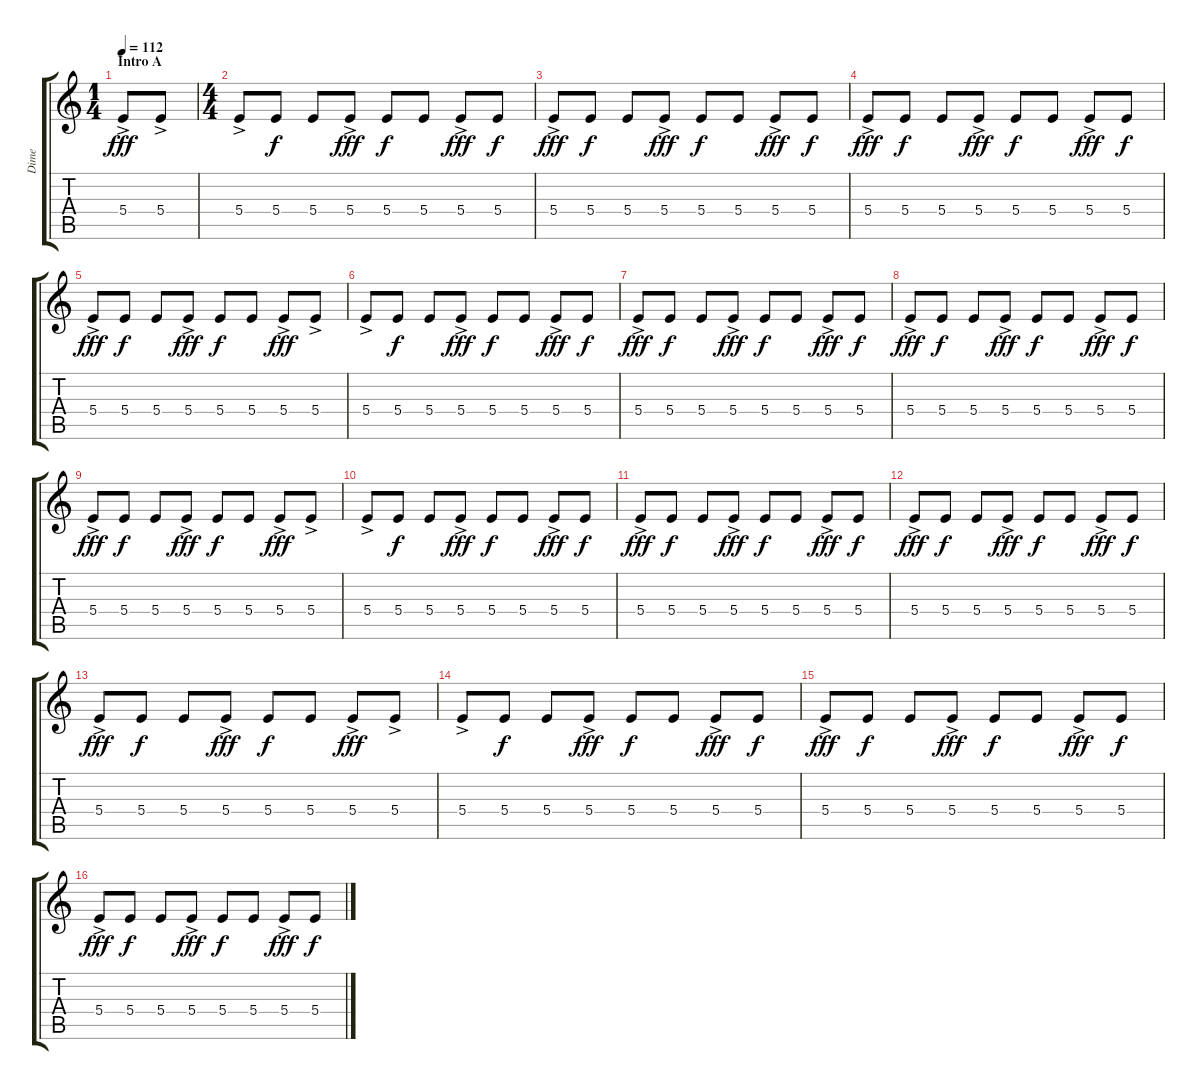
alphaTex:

\track ("Dime" "Dime") {instrument acousticguitarsteel}
\staff {score tabs}
\tuning (Db4 Ab3 E3 B2 Gb2 Db2) {hide}
\ts (1 4)
\section ("" "Intro A")
\tempo 112
\clef g2
\ks c
5.4{ac}.8{dy fff instrument acousticguitarsteel} 5.4{ac}.8 |
\ts (4 4)
5.4{ac}.8 5.4.8{dy f} 5.4.8 5.4{ac}.8{dy fff} 5.4.8{dy f} 5.4.8 5.4{ac}.8{dy fff} 5.4.8{dy f} |
5.4{ac}.8{dy fff} 5.4.8{dy f} 5.4.8 5.4{ac}.8{dy fff} 5.4.8{dy f} 5.4.8 5.4{ac}.8{dy fff} 5.4.8{dy f} |
5.4{ac}.8{dy fff} 5.4.8{dy f} 5.4.8 5.4{ac}.8{dy fff} 5.4.8{dy f} 5.4.8 5.4{ac}.8{dy fff} 5.4.8{dy f} |
5.4{ac}.8{dy fff} 5.4.8{dy f} 5.4.8 5.4{ac}.8{dy fff} 5.4.8{dy f} 5.4.8 5.4{ac}.8{dy fff} 5.4{ac}.8 |
5.4{ac}.8 5.4.8{dy f} 5.4.8 5.4{ac}.8{dy fff} 5.4.8{dy f} 5.4.8 5.4{ac}.8{dy fff} 5.4.8{dy f} |
5.4{ac}.8{dy fff} 5.4.8{dy f} 5.4.8 5.4{ac}.8{dy fff} 5.4.8{dy f} 5.4.8 5.4{ac}.8{dy fff} 5.4.8{dy f} |
5.4{ac}.8{dy fff} 5.4.8{dy f} 5.4.8 5.4{ac}.8{dy fff} 5.4.8{dy f} 5.4.8 5.4{ac}.8{dy fff} 5.4.8{dy f} |
5.4{ac}.8{dy fff} 5.4.8{dy f} 5.4.8 5.4{ac}.8{dy fff} 5.4.8{dy f} 5.4.8 5.4{ac}.8{dy fff} 5.4{ac}.8 |
5.4{ac}.8 5.4.8{dy f} 5.4.8 5.4{ac}.8{dy fff} 5.4.8{dy f} 5.4.8 5.4{ac}.8{dy fff} 5.4.8{dy f} |
5.4{ac}.8{dy fff} 5.4.8{dy f} 5.4.8 5.4{ac}.8{dy fff} 5.4.8{dy f} 5.4.8 5.4{ac}.8{dy fff} 5.4.8{dy f} |
5.4{ac}.8{dy fff} 5.4.8{dy f} 5.4.8 5.4{ac}.8{dy fff} 5.4.8{dy f} 5.4.8 5.4{ac}.8{dy fff} 5.4.8{dy f} |
5.4{ac}.8{dy fff} 5.4.8{dy f} 5.4.8 5.4{ac}.8{dy fff} 5.4.8{dy f} 5.4.8 5.4{ac}.8{dy fff} 5.4{ac}.8 |
5.4{ac}.8 5.4.8{dy f} 5.4.8 5.4{ac}.8{dy fff} 5.4.8{dy f} 5.4.8 5.4{ac}.8{dy fff} 5.4.8{dy f} |
5.4{ac}.8{dy fff} 5.4.8{dy f} 5.4.8 5.4{ac}.8{dy fff} 5.4.8{dy f} 5.4.8 5.4{ac}.8{dy fff} 5.4.8{dy f} |
5.4{ac}.8{dy fff} 5.4.8{dy f} 5.4.8 5.4{ac}.8{dy fff} 5.4.8{dy f} 5.4.8 5.4{ac}.8{dy fff} 5.4.8{dy f}
